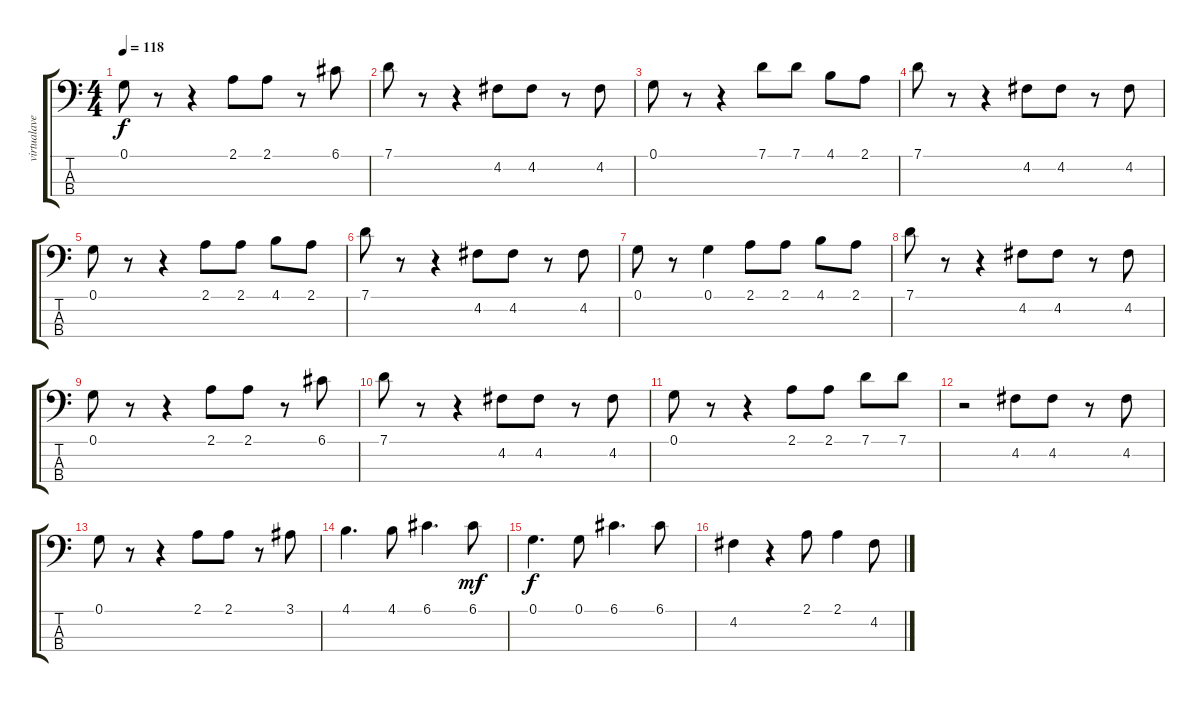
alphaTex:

\track ("" "virtualave") {instrument electricbassfinger}
\staff {score tabs}
\tuning (G2 D2 A1 E1) {hide}
\ts (4 4)
\tempo 118
\clef f4
\ks c
0.1.8{dy f} r.8 r.4 2.1.8 2.1.8 r.8 6.1.8 |
7.1.8 r.8 r.4 4.2.8 4.2.8 r.8 4.2.8 |
0.1.8 r.8 r.4 7.1.8 7.1.8 4.1.8 2.1.8 |
7.1.8 r.8 r.4 4.2.8 4.2.8 r.8 4.2.8 |
0.1.8 r.8 r.4 2.1.8 2.1.8 4.1.8 2.1.8 |
7.1.8 r.8 r.4 4.2.8 4.2.8 r.8 4.2.8 |
0.1.8 r.8 0.1.4 2.1.8 2.1.8 4.1.8 2.1.8 |
7.1.8 r.8 r.4 4.2.8 4.2.8 r.8 4.2.8 |
0.1.8 r.8 r.4 2.1.8 2.1.8 r.8 6.1.8 |
7.1.8 r.8 r.4 4.2.8 4.2.8 r.8 4.2.8 |
0.1.8 r.8 r.4 2.1.8 2.1.8 7.1.8 7.1.8 |
r.2 4.2.8 4.2.8 r.8 4.2.8 |
0.1.8 r.8 r.4 2.1.8 2.1.8 r.8 3.1.8 |
4.1.4{d} 4.1.8 6.1.4{d} 6.1.8{dy mf} |
0.1.4{d dy f} 0.1.8 6.1.4{d} 6.1.8 |
4.2.4 r.4 2.1.8 2.1.4 4.2.8
